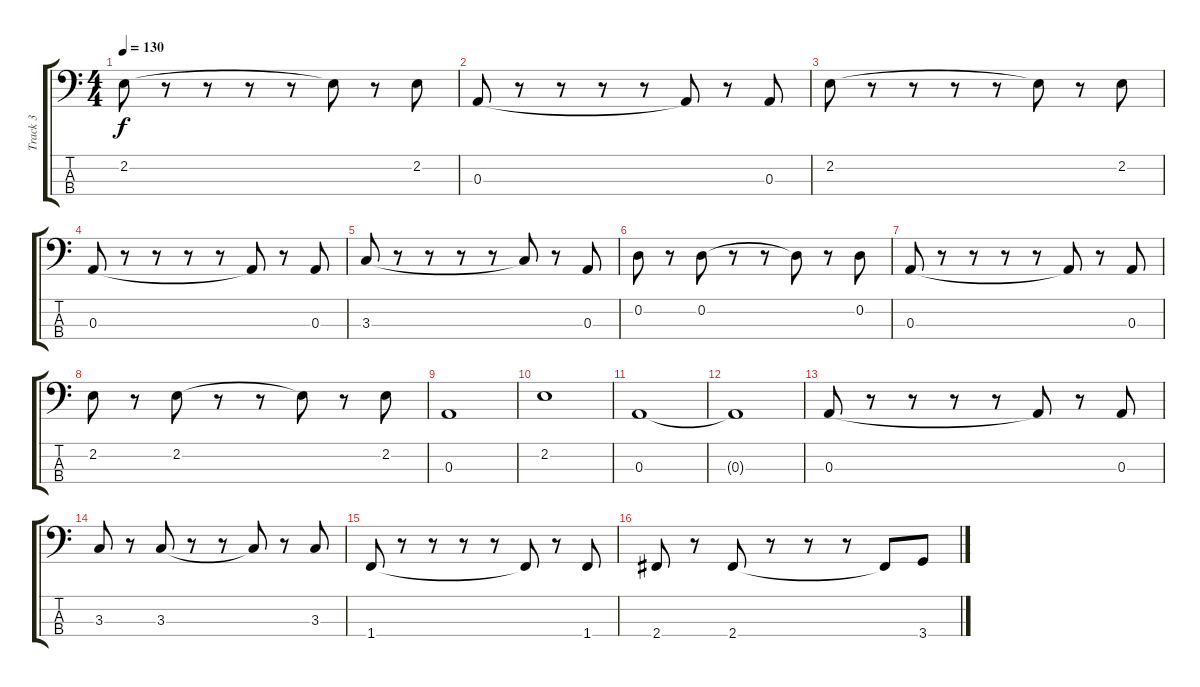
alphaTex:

\track ("Track 3" "Track 3") {instrument contrabass}
\staff {score tabs}
\tuning (G2 D2 A1 E1) {hide}
\ts (4 4)
\tempo 130
\clef f4
\ks c
2.2.8{dy f} r.8 r.8 r.8 r.8 2.2{t}.8 r.8 2.2.8 |
0.3.8 r.8 r.8 r.8 r.8 0.3{t}.8 r.8 0.3.8 |
2.2.8 r.8 r.8 r.8 r.8 2.2{t}.8 r.8 2.2.8 |
0.3.8 r.8 r.8 r.8 r.8 0.3{t}.8 r.8 0.3.8 |
3.3.8 r.8 r.8 r.8 r.8 3.3{t}.8 r.8 0.3.8 |
0.2.8 r.8 0.2.8 r.8 r.8 0.2{t}.8 r.8 0.2.8 |
0.3.8 r.8 r.8 r.8 r.8 0.3{t}.8 r.8 0.3.8 |
2.2.8 r.8 2.2.8 r.8 r.8 2.2{t}.8 r.8 2.2.8 |
0.3.1 |
2.2.1 |
0.3.1 |
0.3{t}.1 |
0.3.8 r.8 r.8 r.8 r.8 0.3{t}.8 r.8 0.3.8 |
3.3.8 r.8 3.3.8 r.8 r.8 3.3{t}.8 r.8 3.3.8 |
1.4.8 r.8 r.8 r.8 r.8 1.4{t}.8 r.8 1.4.8 |
2.4.8 r.8 2.4.8 r.8 r.8 r.8 2.4{t}.8 3.4.8
